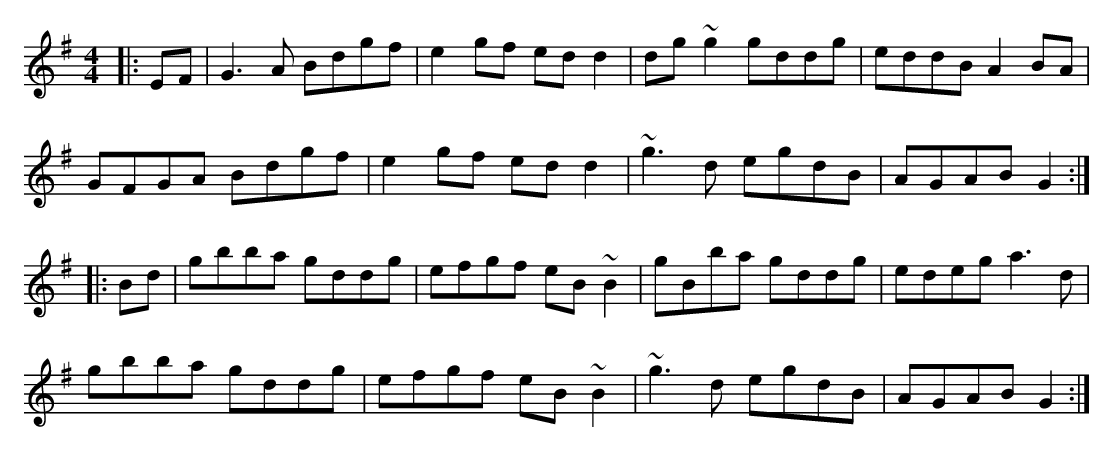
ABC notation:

X:1
M:4/4
K:G
|:EF|G3A Bdgf|e2gf edd2|dg~g2 gddg|eddB A2BA|
GFGA Bdgf|e2gf edd2|~g3d egdB|AGAB G2:|
|:Bd|gbba gddg|efgf eB~B2|gBba gddg|edeg a3d|
gbba gddg|efgf eB~B2|~g3d egdB|AGAB G2:|
